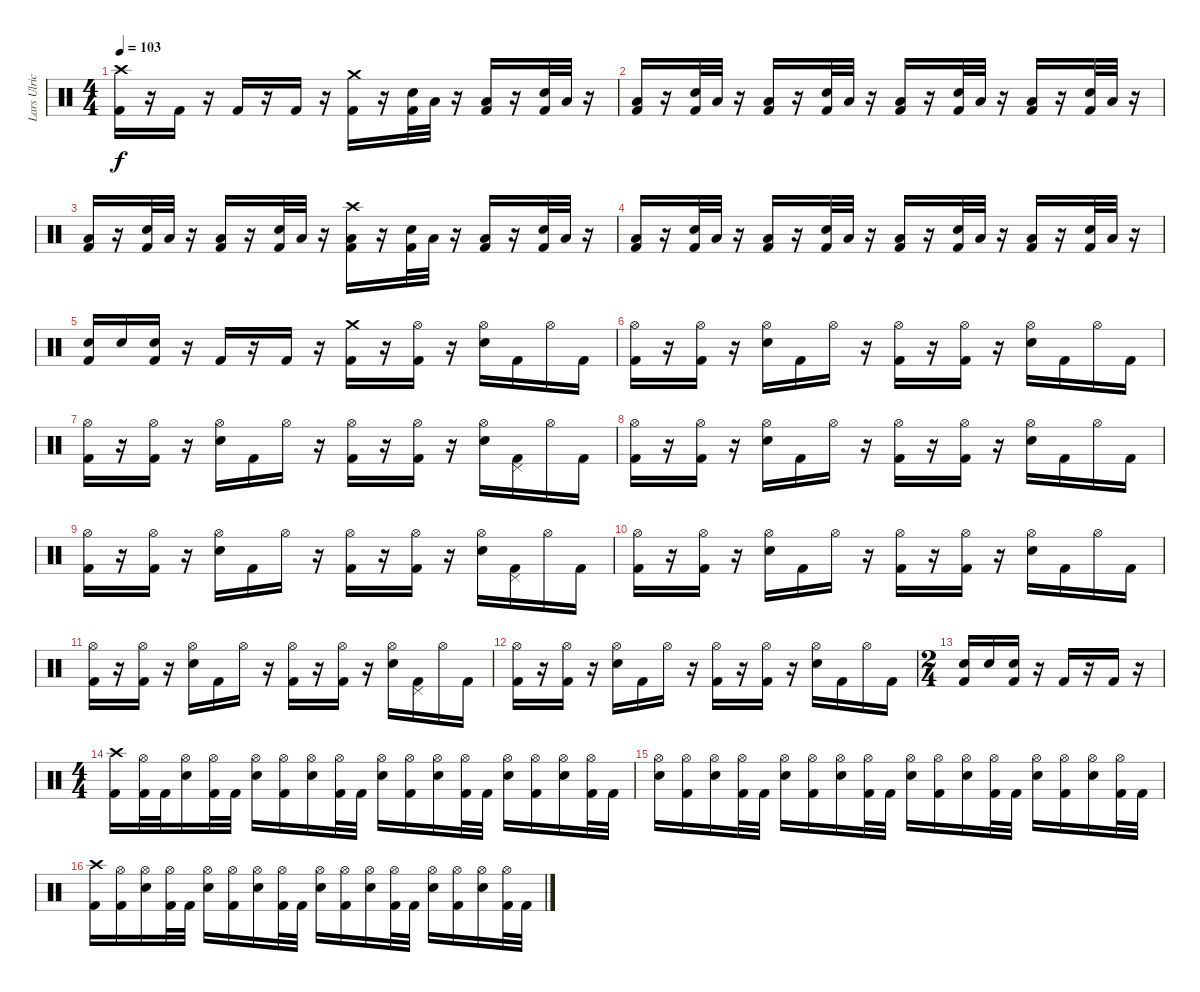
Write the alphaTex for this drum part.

\track ("Lars Ulrich" "Lars Ulric") {instrument percussion}
\staff {score}
\articulation defaults
\ts (4 4)
\tempo 103
\clef neutral
\ks c
("Crash high (hit)" "Kick (hit) 2").16{dy f} r.16 "Kick (hit) 2".16 r.16 "Kick (hit) 2".16 r.16 "Kick (hit) 2".16 r.16 ("Crash medium (hit)" "Kick (hit) 2").16 r.16 ("Snare (hit) 2" "Kick (hit) 2").32 "Low Floor Tom (hit)".32 r.16 ("Low Floor Tom (hit)" "Kick (hit) 2").16 r.16 ("Snare (hit) 2" "Kick (hit) 2").32 "Low Floor Tom (hit)".32 r.16 |
("Low Floor Tom (hit)" "Kick (hit) 2").16 r.16 ("Snare (hit) 2" "Kick (hit) 2").32 "Low Floor Tom (hit)".32 r.16 ("Low Floor Tom (hit)" "Kick (hit) 2").16 r.16 ("Snare (hit) 2" "Kick (hit) 2").32 "Low Floor Tom (hit)".32 r.16 ("Low Floor Tom (hit)" "Kick (hit) 2").16 r.16 ("Snare (hit) 2" "Kick (hit) 2").32 "Low Floor Tom (hit)".32 r.16 ("Low Floor Tom (hit)" "Kick (hit) 2").16 r.16 ("Snare (hit) 2" "Kick (hit) 2").32 "Low Floor Tom (hit)".32 r.16 |
("Low Floor Tom (hit)" "Kick (hit) 2").16 r.16 ("Snare (hit) 2" "Kick (hit) 2").32 "Low Floor Tom (hit)".32 r.16 ("Low Floor Tom (hit)" "Kick (hit) 2").16 r.16 ("Snare (hit) 2" "Kick (hit) 2").32 "Low Floor Tom (hit)".32 r.16 ("Crash high (hit)" "Low Floor Tom (hit)" "Kick (hit) 2").16 r.16 ("Snare (hit) 2" "Kick (hit) 2").32 "Low Floor Tom (hit)".32 r.16 ("Low Floor Tom (hit)" "Kick (hit) 2").16 r.16 ("Snare (hit) 2" "Kick (hit) 2").32 "Low Floor Tom (hit)".32 r.16 |
("Low Floor Tom (hit)" "Kick (hit) 2").16 r.16 ("Snare (hit) 2" "Kick (hit) 2").32 "Low Floor Tom (hit)".32 r.16 ("Low Floor Tom (hit)" "Kick (hit) 2").16 r.16 ("Snare (hit) 2" "Kick (hit) 2").32 "Low Floor Tom (hit)".32 r.16 ("Low Floor Tom (hit)" "Kick (hit) 2").16 r.16 ("Snare (hit) 2" "Kick (hit) 2").32 "Low Floor Tom (hit)".32 r.16 ("Low Floor Tom (hit)" "Kick (hit) 2").16 r.16 ("Snare (hit) 2" "Kick (hit) 2").32 "Low Floor Tom (hit)".32 r.16 |
("Snare (hit) 2" "Kick (hit) 2").16 "Snare (hit) 2".16 ("Snare (hit) 2" "Kick (hit) 2").16 r.16 "Kick (hit) 2".16 r.16 "Kick (hit) 2".16 r.16 ("Crash medium (hit)" "Kick (hit) 2").16 r.16 ("Hi-Hat (open)" "Kick (hit) 2").16 r.16 ("Hi-Hat (open)" "Snare (hit) 2").16 "Kick (hit) 2".16 "Hi-Hat (open)".16 "Kick (hit) 2".16 |
("Hi-Hat (open)" "Kick (hit) 2").16 r.16 ("Hi-Hat (open)" "Kick (hit) 2").16 r.16 ("Hi-Hat (open)" "Snare (hit) 2").16 "Kick (hit) 2".16 "Hi-Hat (open)".16 r.16 ("Hi-Hat (open)" "Kick (hit) 2").16 r.16 ("Hi-Hat (open)" "Kick (hit) 2").16 r.16 ("Hi-Hat (open)" "Snare (hit) 2").16 "Kick (hit) 2".16 "Hi-Hat (open)".16 "Kick (hit) 2".16 |
("Hi-Hat (open)" "Kick (hit) 2").16 r.16 ("Hi-Hat (open)" "Kick (hit) 2").16 r.16 ("Hi-Hat (open)" "Snare (hit) 2").16 "Kick (hit) 2".16 "Hi-Hat (open)".16 r.16 ("Hi-Hat (open)" "Kick (hit) 2").16 r.16 ("Hi-Hat (open)" "Kick (hit) 2").16 r.16 ("Hi-Hat (open)" "Snare (hit) 2").16 ("Pedal Hi-Hat (hit)" "Kick (hit) 2").16 "Hi-Hat (open)".16 "Kick (hit) 2".16 |
("Hi-Hat (open)" "Kick (hit) 2").16 r.16 ("Hi-Hat (open)" "Kick (hit) 2").16 r.16 ("Hi-Hat (open)" "Snare (hit) 2").16 "Kick (hit) 2".16 "Hi-Hat (open)".16 r.16 ("Hi-Hat (open)" "Kick (hit) 2").16 r.16 ("Hi-Hat (open)" "Kick (hit) 2").16 r.16 ("Hi-Hat (open)" "Snare (hit) 2").16 "Kick (hit) 2".16 "Hi-Hat (open)".16 "Kick (hit) 2".16 |
("Hi-Hat (open)" "Kick (hit) 2").16 r.16 ("Hi-Hat (open)" "Kick (hit) 2").16 r.16 ("Hi-Hat (open)" "Snare (hit) 2").16 "Kick (hit) 2".16 "Hi-Hat (open)".16 r.16 ("Hi-Hat (open)" "Kick (hit) 2").16 r.16 ("Hi-Hat (open)" "Kick (hit) 2").16 r.16 ("Hi-Hat (open)" "Snare (hit) 2").16 ("Pedal Hi-Hat (hit)" "Kick (hit) 2").16 "Hi-Hat (open)".16 "Kick (hit) 2".16 |
("Hi-Hat (open)" "Kick (hit) 2").16 r.16 ("Hi-Hat (open)" "Kick (hit) 2").16 r.16 ("Hi-Hat (open)" "Snare (hit) 2").16 "Kick (hit) 2".16 "Hi-Hat (open)".16 r.16 ("Hi-Hat (open)" "Kick (hit) 2").16 r.16 ("Hi-Hat (open)" "Kick (hit) 2").16 r.16 ("Hi-Hat (open)" "Snare (hit) 2").16 "Kick (hit) 2".16 "Hi-Hat (open)".16 "Kick (hit) 2".16 |
("Hi-Hat (open)" "Kick (hit) 2").16 r.16 ("Hi-Hat (open)" "Kick (hit) 2").16 r.16 ("Hi-Hat (open)" "Snare (hit) 2").16 "Kick (hit) 2".16 "Hi-Hat (open)".16 r.16 ("Hi-Hat (open)" "Kick (hit) 2").16 r.16 ("Hi-Hat (open)" "Kick (hit) 2").16 r.16 ("Hi-Hat (open)" "Snare (hit) 2").16 ("Pedal Hi-Hat (hit)" "Kick (hit) 2").16 "Hi-Hat (open)".16 "Kick (hit) 2".16 |
("Hi-Hat (open)" "Kick (hit) 2").16 r.16 ("Hi-Hat (open)" "Kick (hit) 2").16 r.16 ("Hi-Hat (open)" "Snare (hit) 2").16 "Kick (hit) 2".16 "Hi-Hat (open)".16 r.16 ("Hi-Hat (open)" "Kick (hit) 2").16 r.16 ("Hi-Hat (open)" "Kick (hit) 2").16 r.16 ("Hi-Hat (open)" "Snare (hit) 2").16 "Kick (hit) 2".16 "Hi-Hat (open)".16 "Kick (hit) 2".16 |
\ts (2 4)
("Snare (hit) 2" "Kick (hit) 2").16 "Snare (hit) 2".16 ("Snare (hit) 2" "Kick (hit) 2").16 r.16 "Kick (hit) 2".16 r.16 "Kick (hit) 2".16 r.16 |
\ts (4 4)
("Crash high (hit)" "Kick (hit) 2").16 ("Hi-Hat (open)" "Kick (hit) 2").32 "Kick (hit) 2".32 ("Hi-Hat (open)" "Snare (hit) 2").16 ("Hi-Hat (open)" "Kick (hit) 2").32 "Kick (hit) 2".32 ("Hi-Hat (open)" "Snare (hit) 2").16 ("Hi-Hat (open)" "Kick (hit) 2").16 ("Hi-Hat (open)" "Snare (hit) 2").16 ("Hi-Hat (open)" "Kick (hit) 2").32 "Kick (hit) 2".32 ("Hi-Hat (open)" "Snare (hit) 2").16 ("Hi-Hat (open)" "Kick (hit) 2").16 ("Hi-Hat (open)" "Snare (hit) 2").16 ("Hi-Hat (open)" "Kick (hit) 2").32 "Kick (hit) 2".32 ("Hi-Hat (open)" "Snare (hit) 2").16 ("Hi-Hat (open)" "Kick (hit) 2").16 ("Hi-Hat (open)" "Snare (hit) 2").16 ("Hi-Hat (open)" "Kick (hit) 2").32 "Kick (hit) 2".32 |
("Hi-Hat (open)" "Snare (hit) 2").16 ("Hi-Hat (open)" "Kick (hit) 2").16 ("Hi-Hat (open)" "Snare (hit) 2").16 ("Hi-Hat (open)" "Kick (hit) 2").32 "Kick (hit) 2".32 ("Hi-Hat (open)" "Snare (hit) 2").16 ("Hi-Hat (open)" "Kick (hit) 2").16 ("Hi-Hat (open)" "Snare (hit) 2").16 ("Hi-Hat (open)" "Kick (hit) 2").32 "Kick (hit) 2".32 ("Hi-Hat (open)" "Snare (hit) 2").16 ("Hi-Hat (open)" "Kick (hit) 2").16 ("Hi-Hat (open)" "Snare (hit) 2").16 ("Hi-Hat (open)" "Kick (hit) 2").32 "Kick (hit) 2".32 ("Hi-Hat (open)" "Snare (hit) 2").16 ("Hi-Hat (open)" "Kick (hit) 2").16 ("Hi-Hat (open)" "Snare (hit) 2").16 ("Hi-Hat (open)" "Kick (hit) 2").32 "Kick (hit) 2".32 |
("Crash high (hit)" "Kick (hit) 2").16 ("Hi-Hat (open)" "Kick (hit) 2").16 ("Hi-Hat (open)" "Snare (hit) 2").16 ("Hi-Hat (open)" "Kick (hit) 2").32 "Kick (hit) 2".32 ("Hi-Hat (open)" "Snare (hit) 2").16 ("Hi-Hat (open)" "Kick (hit) 2").16 ("Hi-Hat (open)" "Snare (hit) 2").16 ("Hi-Hat (open)" "Kick (hit) 2").32 "Kick (hit) 2".32 ("Hi-Hat (open)" "Snare (hit) 2").16 ("Hi-Hat (open)" "Kick (hit) 2").16 ("Hi-Hat (open)" "Snare (hit) 2").16 ("Hi-Hat (open)" "Kick (hit) 2").32 "Kick (hit) 2".32 ("Hi-Hat (open)" "Snare (hit) 2").16 ("Hi-Hat (open)" "Kick (hit) 2").16 ("Hi-Hat (open)" "Snare (hit) 2").16 ("Hi-Hat (open)" "Kick (hit) 2").32 "Kick (hit) 2".32
